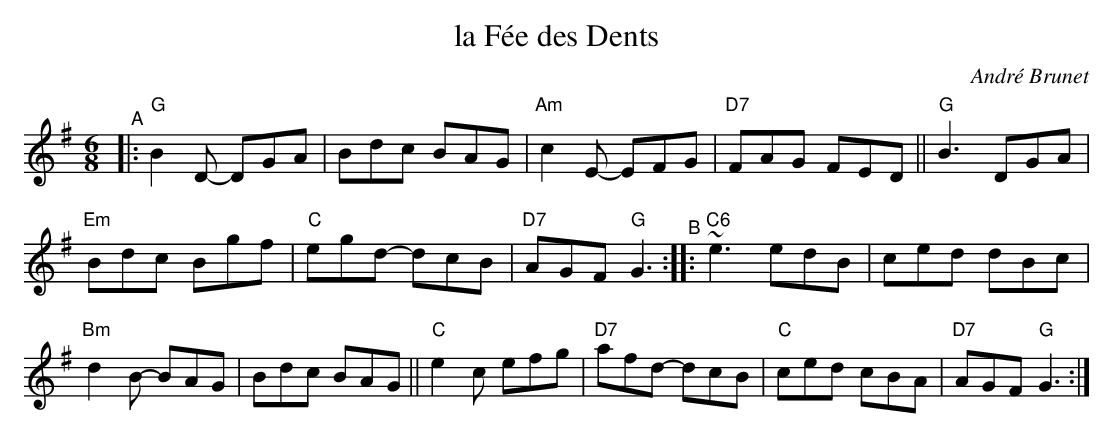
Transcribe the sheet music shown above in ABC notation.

X:1
T: la F\'ee des Dents
C: Andr\'e Brunet
M: 6/8
L: 1/8
K: G
"^A"\
|: "G"B2D- DGA | Bdc BAG | "Am" c2 E- EFG | "D7" FAG FED || "G" B3 DGA |
"Em" Bdc Bgf | "C"egd- dcB | "D7"AGF "G"G3 "^B":: "C6"~e3 edB | ced dBc |
"Bm" d2 B- BAG | Bdc BAG || "C"e2c efg | "D7"afd- dcB | "C"ced cBA | "D7"AGF "G"G3 :|
